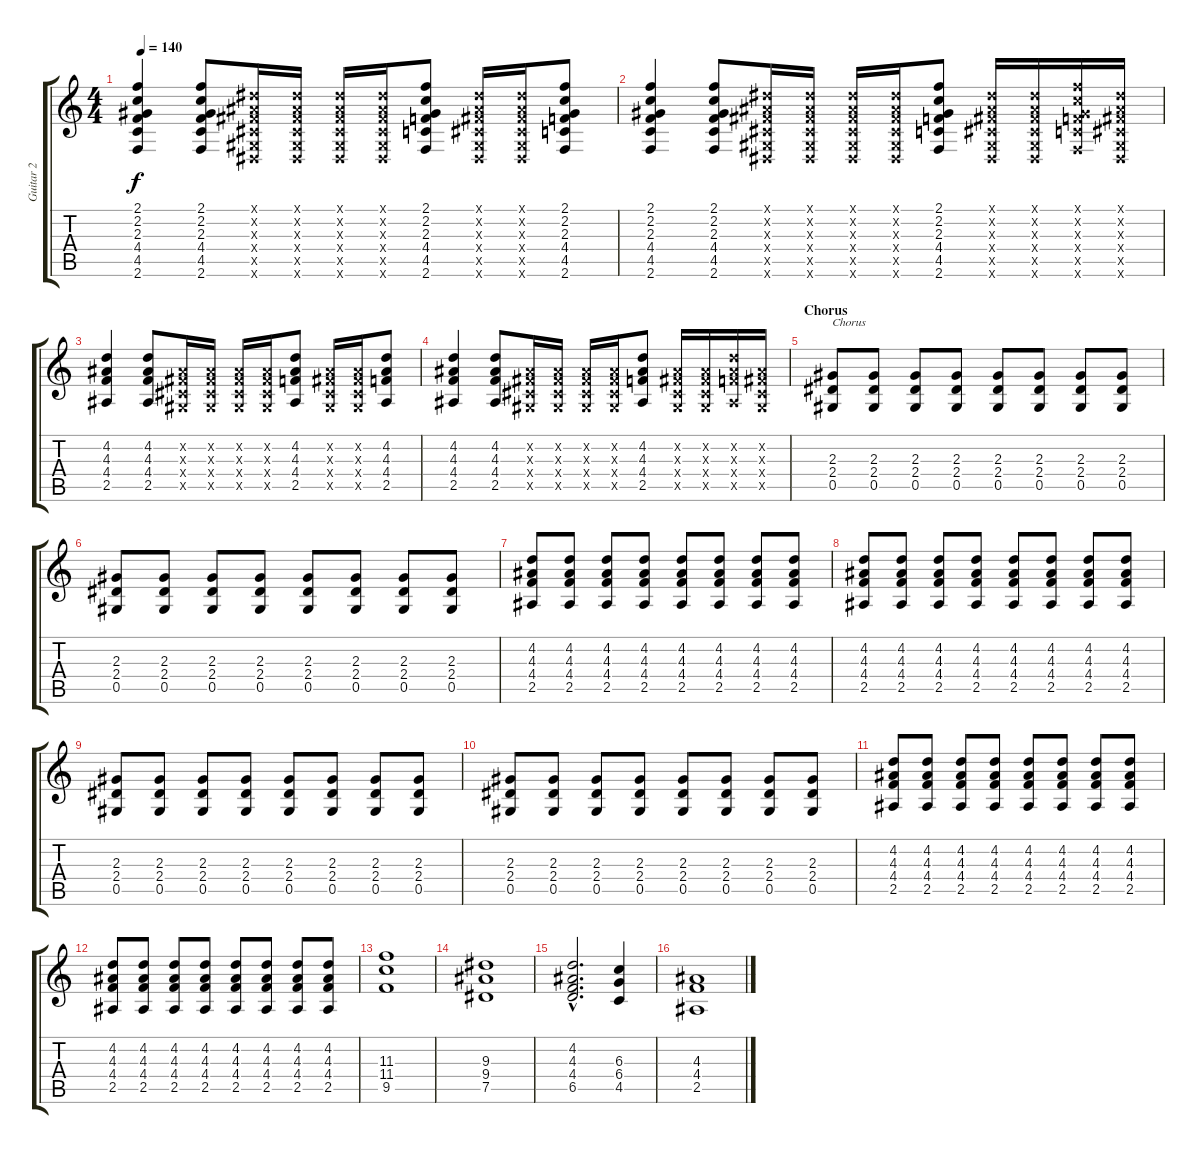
\track ("Guitar 2" "Guitar 2") {instrument distortionguitar}
\staff {score tabs}
\tuning (Eb4 Bb3 Gb3 Db3 Ab2 Eb2) {hide}
\ts (4 4)
\tempo 140
\clef g2
\ks c
(2.1 2.2 2.3 4.4 4.5 2.6).4{dy f} (2.1 2.2 2.3 4.4 4.5 2.6).8 (0.1{x} 0.2{x} 0.3{x} 0.4{x} 0.5{x} 0.6{x}).16 (0.1{x} 0.2{x} 0.3{x} 0.4{x} 0.5{x} 0.6{x}).16 (0.1{x} 0.2{x} 0.3{x} 0.4{x} 0.5{x} 0.6{x}).16 (0.1{x} 0.2{x} 0.3{x} 0.4{x} 0.5{x} 0.6{x}).16 (2.1 2.2 2.3 4.4 4.5 2.6).8 (0.1{x} 0.2{x} 0.3{x} 0.4{x} 0.5{x} 0.6{x}).16 (0.1{x} 0.2{x} 0.3{x} 0.4{x} 0.5{x} 0.6{x}).16 (2.1 2.2 2.3 4.4 4.5 2.6).8 |
(2.1 2.2 2.3 4.4 4.5 2.6).4 (2.1 2.2 2.3 4.4 4.5 2.6).8 (0.1{x} 0.2{x} 0.3{x} 0.4{x} 0.5{x} 0.6{x}).16 (0.1{x} 0.2{x} 0.3{x} 0.4{x} 0.5{x} 0.6{x}).16 (0.1{x} 0.2{x} 0.3{x} 0.4{x} 0.5{x} 0.6{x}).16 (0.1{x} 0.2{x} 0.3{x} 0.4{x} 0.5{x} 0.6{x}).16 (2.1 2.2 2.3 4.4 4.5 2.6).8 (0.1{x} 0.2{x} 0.3{x} 0.4{x} 0.5{x} 0.6{x}).16 (0.1{x} 0.2{x} 0.3{x} 0.4{x} 0.5{x} 0.6{x}).16 (2.1{x} 2.2{x} 2.3{x} 4.4{x} 4.5{x} 2.6{x}).16 (0.1{x} 0.2{x} 0.3{x} 0.4{x} 0.5{x} 0.6{x}).16 |
(4.2 4.3 4.4 2.5).4 (4.2 4.3 4.4 2.5).8 (0.2{x} 0.3{x} 0.4{x} 0.5{x}).16 (0.2{x} 0.3{x} 0.4{x} 0.5{x}).16 (0.2{x} 0.3{x} 0.4{x} 0.5{x}).16 (0.2{x} 0.3{x} 0.4{x} 0.5{x}).16 (4.2 4.3 4.4 2.5).8 (0.2{x} 0.3{x} 0.4{x} 0.5{x}).16 (0.2{x} 0.3{x} 0.4{x} 0.5{x}).16 (4.2 4.3 4.4 2.5).8 |
(4.2 4.3 4.4 2.5).4 (4.2 4.3 4.4 2.5).8 (0.2{x} 0.3{x} 0.4{x} 0.5{x}).16 (0.2{x} 0.3{x} 0.4{x} 0.5{x}).16 (0.2{x} 0.3{x} 0.4{x} 0.5{x}).16 (0.2{x} 0.3{x} 0.4{x} 0.5{x}).16 (4.2 4.3 4.4 2.5).8 (0.2{x} 0.3{x} 0.4{x} 0.5{x}).16 (0.2{x} 0.3{x} 0.4{x} 0.5{x}).16 (4.2{x} 4.3{x} 4.4{x} 2.5{x}).16 (0.2{x} 0.3{x} 0.4{x} 0.5{x}).16 |
\section ("" "Chorus")
(2.3 2.4 0.5).8{txt "Chorus"} (2.3 2.4 0.5).8 (2.3 2.4 0.5).8 (2.3 2.4 0.5).8 (2.3 2.4 0.5).8 (2.3 2.4 0.5).8 (2.3 2.4 0.5).8 (2.3 2.4 0.5).8 |
(2.3 2.4 0.5).8 (2.3 2.4 0.5).8 (2.3 2.4 0.5).8 (2.3 2.4 0.5).8 (2.3 2.4 0.5).8 (2.3 2.4 0.5).8 (2.3 2.4 0.5).8 (2.3 2.4 0.5).8 |
(4.2 4.3 4.4 2.5).8 (4.2 4.3 4.4 2.5).8 (4.2 4.3 4.4 2.5).8 (4.2 4.3 4.4 2.5).8 (4.2 4.3 4.4 2.5).8 (4.2 4.3 4.4 2.5).8 (4.2 4.3 4.4 2.5).8 (4.2 4.3 4.4 2.5).8 |
(4.2 4.3 4.4 2.5).8 (4.2 4.3 4.4 2.5).8 (4.2 4.3 4.4 2.5).8 (4.2 4.3 4.4 2.5).8 (4.2 4.3 4.4 2.5).8 (4.2 4.3 4.4 2.5).8 (4.2 4.3 4.4 2.5).8 (4.2 4.3 4.4 2.5).8 |
(2.3 2.4 0.5).8 (2.3 2.4 0.5).8 (2.3 2.4 0.5).8 (2.3 2.4 0.5).8 (2.3 2.4 0.5).8 (2.3 2.4 0.5).8 (2.3 2.4 0.5).8 (2.3 2.4 0.5).8 |
(2.3 2.4 0.5).8 (2.3 2.4 0.5).8 (2.3 2.4 0.5).8 (2.3 2.4 0.5).8 (2.3 2.4 0.5).8 (2.3 2.4 0.5).8 (2.3 2.4 0.5).8 (2.3 2.4 0.5).8 |
(4.2 4.3 4.4 2.5).8 (4.2 4.3 4.4 2.5).8 (4.2 4.3 4.4 2.5).8 (4.2 4.3 4.4 2.5).8 (4.2 4.3 4.4 2.5).8 (4.2 4.3 4.4 2.5).8 (4.2 4.3 4.4 2.5).8 (4.2 4.3 4.4 2.5).8 |
(4.2 4.3 4.4 2.5).8 (4.2 4.3 4.4 2.5).8 (4.2 4.3 4.4 2.5).8 (4.2 4.3 4.4 2.5).8 (4.2 4.3 4.4 2.5).8 (4.2 4.3 4.4 2.5).8 (4.2 4.3 4.4 2.5).8 (4.2 4.3 4.4 2.5).8 |
(11.3 11.4 9.5).1 |
(9.3 9.4 7.5).1 |
(4.2{hac} 4.3{hac} 4.4{hac} 6.5{hac}).2{d} (6.3 6.4 4.5).4 |
(4.3 4.4 2.5).1
